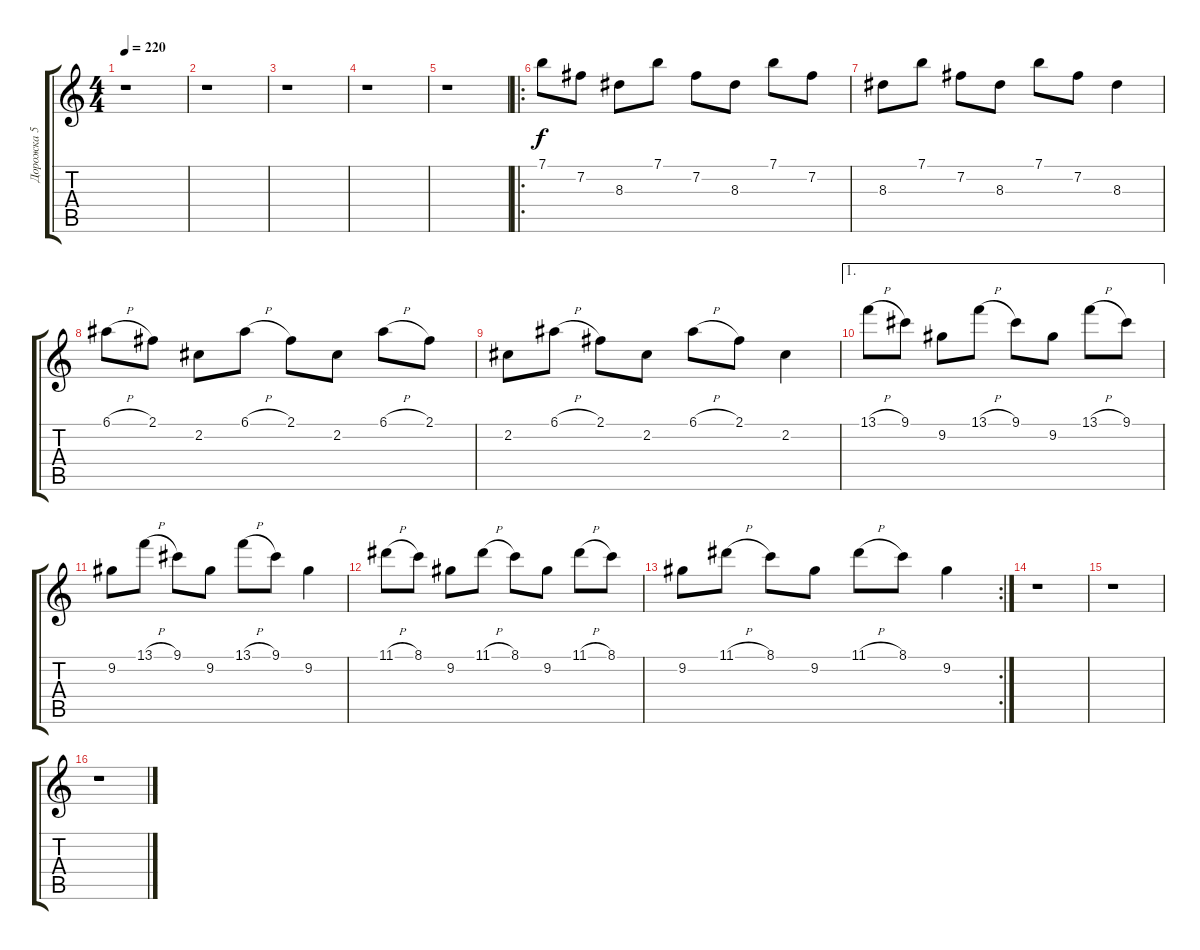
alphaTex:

\track ("Дорожка 5" "Дорожка 5") {instrument distortionguitar}
\staff {score tabs}
\tuning (E4 B3 G3 D3 A2 E2) {hide}
\ts (4 4)
\tempo 220
\clef g2
\ks c
r.1{dy f} |
r.1 |
r.1 |
r.1 |
r.1 |
\ro
7.1.8{volume 7} 7.2.8 8.3.8 7.1.8 7.2.8 8.3.8 7.1.8 7.2.8 |
8.3.8 7.1.8 7.2.8 8.3.8 7.1.8 7.2.8 8.3.4 |
6.1{h}.8 2.1.8 2.2.8 6.1{h}.8 2.1.8 2.2.8 6.1{h}.8 2.1.8 |
2.2.8 6.1{h}.8 2.1.8 2.2.8 6.1{h}.8 2.1.8 2.2.4 |
\ae 1
13.1{h}.8 9.1.8 9.2.8 13.1{h}.8 9.1.8 9.2.8 13.1{h}.8 9.1.8 |
9.2.8 13.1{h}.8 9.1.8 9.2.8 13.1{h}.8 9.1.8 9.2.4 |
11.1{h}.8 8.1.8 9.2.8 11.1{h}.8 8.1.8 9.2.8 11.1{h}.8 8.1.8 |
\rc 2
9.2.8 11.1{h}.8 8.1.8 9.2.8 11.1{h}.8 8.1.8 9.2.4 |
r.1 |
r.1 |
r.1
